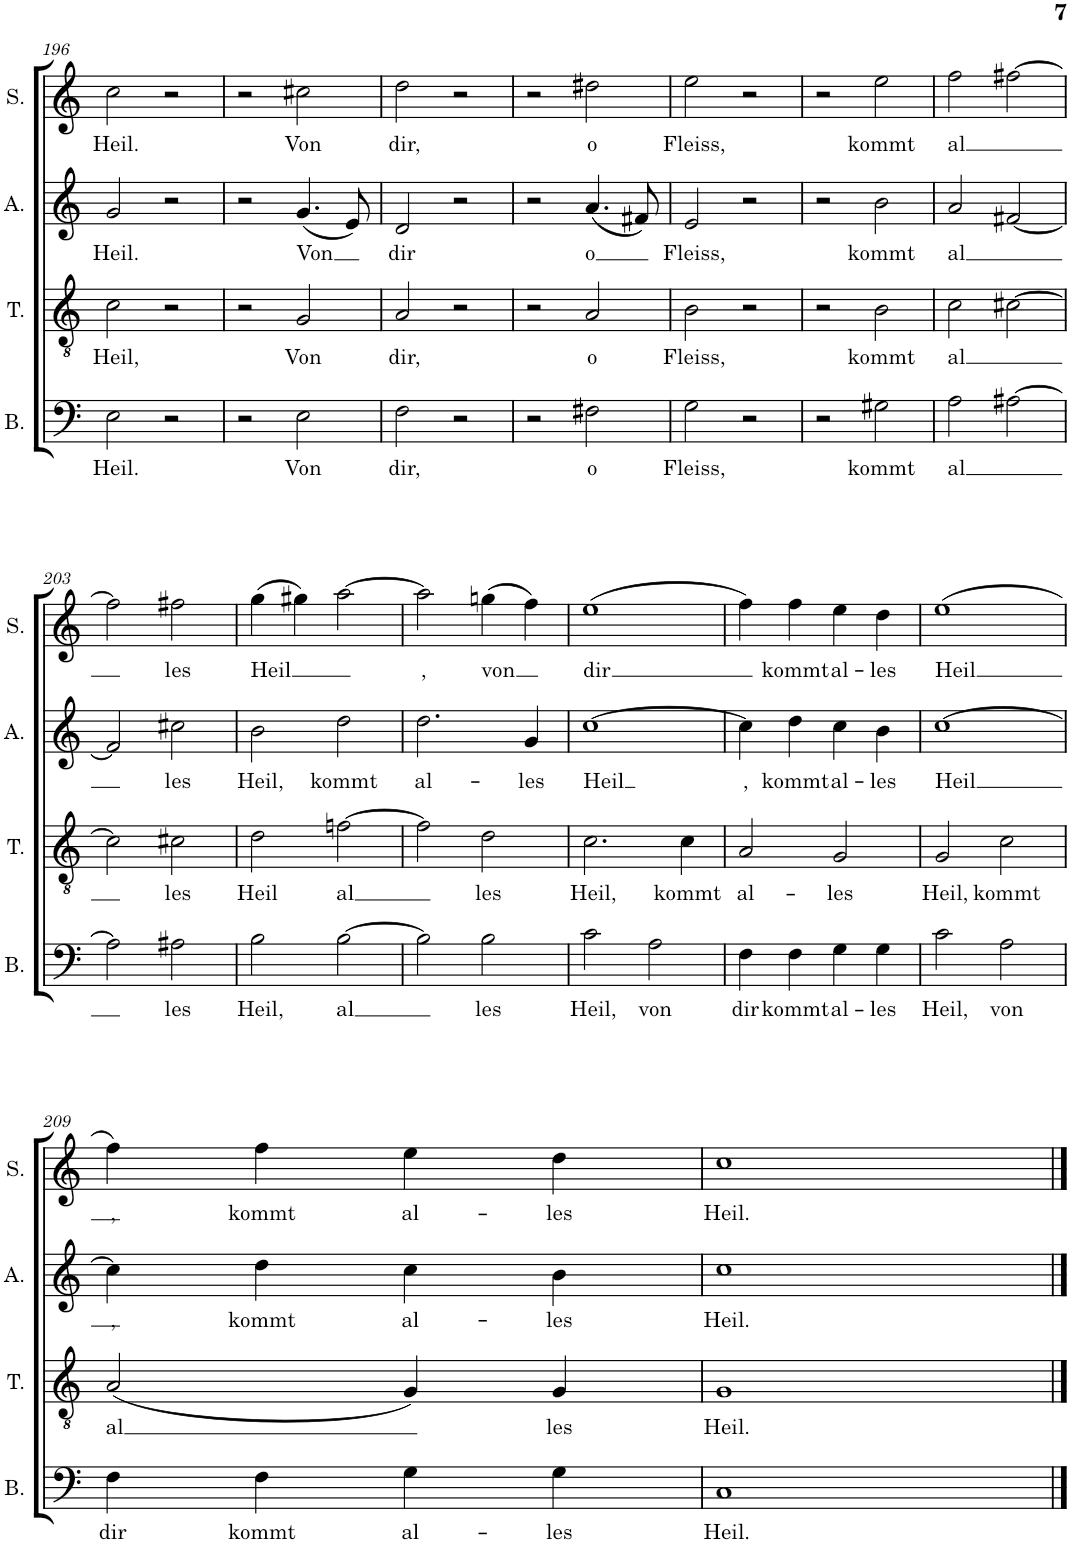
**kern	**text	**kern	**text	**kern	**text	**kern	**text
*part4	*part4	*part3	*part3	*part2	*part2	*part1	*part1
*staff4	*staff4	*staff3	*staff3	*staff2	*staff2	*staff1	*staff1
*I"Bass	*	*I"Tenor	*	*I"Alto	*	*I"Soprano	*
*I'B.	*	*I'T.	*	*I'A.	*	*I'S.	*
!!LO:PB:g=z
*clefF4	*	*clefGv2	*	*clefG2	*	*clefG2	*
*k[]	*	*k[]	*	*k[]	*	*k[]	*
*M4/4	*	*M4/4	*	*M4/4	*	*M4/4	*
*met(c)	*	*met(c)	*	*met(c)	*	*met(c)	*
=196	=196	=196	=196	=196	=196	=196	=196
!	!LO:LY:b	!	!LO:LY:b	!	!LO:LY:b	!	!LO:LY:b
2E\	Heil.	2c\	Heil,	2g/	Heil.	2cc\	Heil.
2r	.	2r	.	2r	.	2r	.
=197	=197	=197	=197	=197	=197	=197	=197
2r	.	2r	.	2r	.	2r	.
!	!LO:LY:b	!	!LO:LY:b	!	!LO:LY:b	!	!LO:LY:b
2E\	Von	2G/	Von	(4.g/	Von	2cc#X\	Von
.	.	.	.	8e/)	.	.	.
=198	=198	=198	=198	=198	=198	=198	=198
!	!LO:LY:b	!	!LO:LY:b	!	!LO:LY:b	!	!LO:LY:b
2F\	dir,	2A/	dir,	2d/	dir	2dd\	dir,
2r	.	2r	.	2r	.	2r	.
=199	=199	=199	=199	=199	=199	=199	=199
2r	.	2r	.	2r	.	2r	.
!	!LO:LY:b	!	!LO:LY:b	!	!LO:LY:b	!	!LO:LY:b
2F#X\	o	2A/	o	(4.a/	o	2dd#X\	o
.	.	.	.	8f#X/)	.	.	.
=200	=200	=200	=200	=200	=200	=200	=200
!	!LO:LY:b	!	!LO:LY:b	!	!LO:LY:b	!	!LO:LY:b
2G\	Fleiss,	2B\	Fleiss,	2e/	Fleiss,	2ee\	Fleiss,
2r	.	2r	.	2r	.	2r	.
=201	=201	=201	=201	=201	=201	=201	=201
2r	.	2r	.	2r	.	2r	.
!	!LO:LY:b	!	!LO:LY:b	!	!LO:LY:b	!	!LO:LY:b
2G#X\	kommt	2B\	kommt	2b\	kommt	2ee\	kommt
=202	=202	=202	=202	=202	=202	=202	=202
!	!LO:LY:b	!	!LO:LY:b	!	!LO:LY:b	!	!LO:LY:b
2A\	al	2c\	al	2a/	al	2ff\	al
[2A#X\	.	[2c#X\	.	[2f#X/	.	[2ff#X\	.
!!LO:LB:g=z
=203	=203	=203	=203	=203	=203	=203	=203
2A#\]	.	2c#\]	.	2f#/]	.	2ff#\]	.
!	!LO:LY:b	!	!LO:LY:b	!	!LO:LY:b	!	!LO:LY:b
2A#X\	les	2c#X\	les	2cc#X\	les	2ff#X\	les
=204	=204	=204	=204	=204	=204	=204	=204
!	!LO:LY:b	!	!LO:LY:b	!	!LO:LY:b	!	!LO:LY:b
2B\	Heil,	2d\	Heil	2b\	Heil,	(4gg\	Heil
.	.	.	.	.	.	4gg#X\)	.
!	!LO:LY:b	!	!LO:LY:b	!	!LO:LY:b	!	!
[2B\	-al	[2fn\	al	2dd\	kommt	[2aa\	.
=205	=205	=205	=205	=205	=205	=205	=205
!	!	!	!	!	!LO:LY:b	!	!LO:LY:b
2B\]	.	2f\]	.	2.dd\	al-	2aa\]	,
!	!LO:LY:b	!	!LO:LY:b	!	!	!	!LO:LY:b
2B\	les	2d\	les	.	.	(4ggn\	von
!	!	!	!	!	!LO:LY:b	!	!
.	.	.	.	4g/	-les	4ff\)	.
=206	=206	=206	=206	=206	=206	=206	=206
!	!LO:LY:b	!	!LO:LY:b	!	!LO:LY:b	!	!LO:LY:b
2c\	Heil,	2.c\	Heil,	[1cc	Heil	(1ee	-dir
!	!LO:LY:b	!	!	!	!	!	!
2A\	von	.	.	.	.	.	.
!	!	!	!LO:LY:b	!	!	!	!
.	.	4c\	kommt	.	.	.	.
=207	=207	=207	=207	=207	=207	=207	=207
!	!LO:LY:b	!	!LO:LY:b	!	!LO:LY:b	!	!
4F\	dir	2A/	al-	4cc\]	,	4ff\)	.
!	!LO:LY:b	!	!	!	!LO:LY:b	!	!LO:LY:b
4F\	kommt	.	.	4dd\	kommt	4ff\	kommt
!	!LO:LY:b	!	!LO:LY:b	!	!LO:LY:b	!	!LO:LY:b
4G\	al-	2G/	-les	4cc\	al-	4ee\	al-
!	!LO:LY:b	!	!	!	!LO:LY:b	!	!LO:LY:b
4G\	-les	.	.	4b\	-les	4dd\	-les
=208	=208	=208	=208	=208	=208	=208	=208
!	!LO:LY:b	!	!LO:LY:b	!	!LO:LY:b	!	!LO:LY:b
2c\	Heil,	2G/	Heil,	[1cc	Heil	(1ee	Heil
!	!LO:LY:b	!	!LO:LY:b	!	!	!	!
2A\	von	2c\	kommt	.	.	.	.
!!LO:LB:g=z
=209	=209	=209	=209	=209	=209	=209	=209
!	!LO:LY:b	!	!LO:LY:b	!	!LO:LY:b	!	!LO:LY:b
4F\	dir	(2A/	al	4cc\]	,	4ff\)	,
!	!LO:LY:b	!	!	!	!LO:LY:b	!	!LO:LY:b
4F\	kommt	.	.	4dd\	kommt	4ff\	kommt
!	!LO:LY:b	!	!	!	!LO:LY:b	!	!LO:LY:b
4G\	al-	4G/)	.	4cc\	al-	4ee\	al-
!	!LO:LY:b	!	!LO:LY:b	!	!LO:LY:b	!	!LO:LY:b
4G\	-les	4G/	les	4b\	-les	4dd\	-les
=210	=210	=210	=210	=210	=210	=210	=210
!	!LO:LY:b	!	!LO:LY:b	!	!LO:LY:b	!	!LO:LY:b
1C	Heil.	1G	Heil.	1cc	Heil.	1cc	Heil.
==	==	==	==	==	==	==	==
*-	*-	*-	*-	*-	*-	*-	*-
